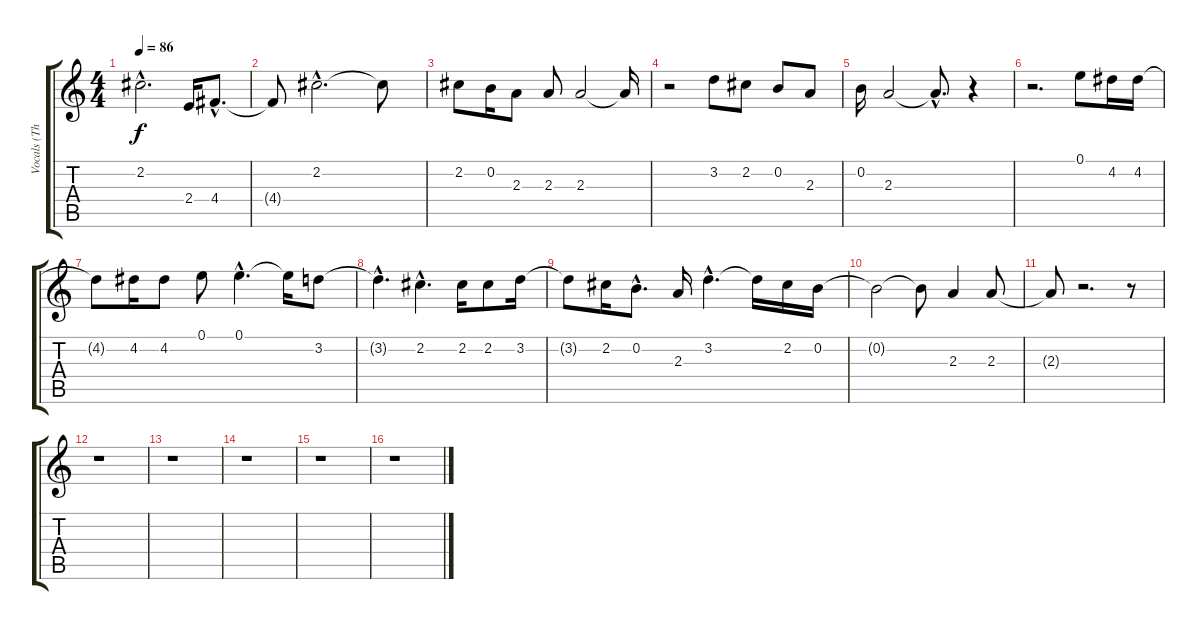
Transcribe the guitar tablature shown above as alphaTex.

\track ("Vocals (Thom)" "Vocals (Th") {instrument electricguitarjazz}
\staff {score tabs}
\tuning (E4 B3 G3 D3 A2 E2) {hide}
\ts (4 4)
\tempo 86
\clef g2
\ks c
2.2{hac t}.2{d dy f} 2.4.16 4.4{hac}.8{d} |
4.4{t}.8 2.2{hac}.2{d} 2.2{t}.8 |
2.2.8 0.2.16 2.3.8 2.3.8 2.3.2 2.3{t}.16 |
r.2 3.2.8 2.2.8 0.2.8 2.3.8 |
0.2.16 2.3.2 2.3{hac t}.8{d} r.4 |
r.2{d} 0.1.8 4.2.16 4.2.16 |
4.2{t}.8 4.2.16 4.2.8 0.1.8 0.1{hac}.4{d} 0.1{t}.16 3.2.8 |
3.2{hac t}.4{d} 2.2{hac}.4{d} 2.2.16 2.2.8 3.2.16 |
3.2{t}.8 2.2.16 0.2{hac}.8{d} 2.3.16 3.2{hac}.4{d} 3.2{t}.16 2.2.16 0.2.16 |
0.2{t}.2 0.2{t}.8 2.3.4 2.3.8 |
2.3{t}.8 r.2{d} r.8 |
r.1 |
r.1 |
r.1 |
r.1 |
r.1
